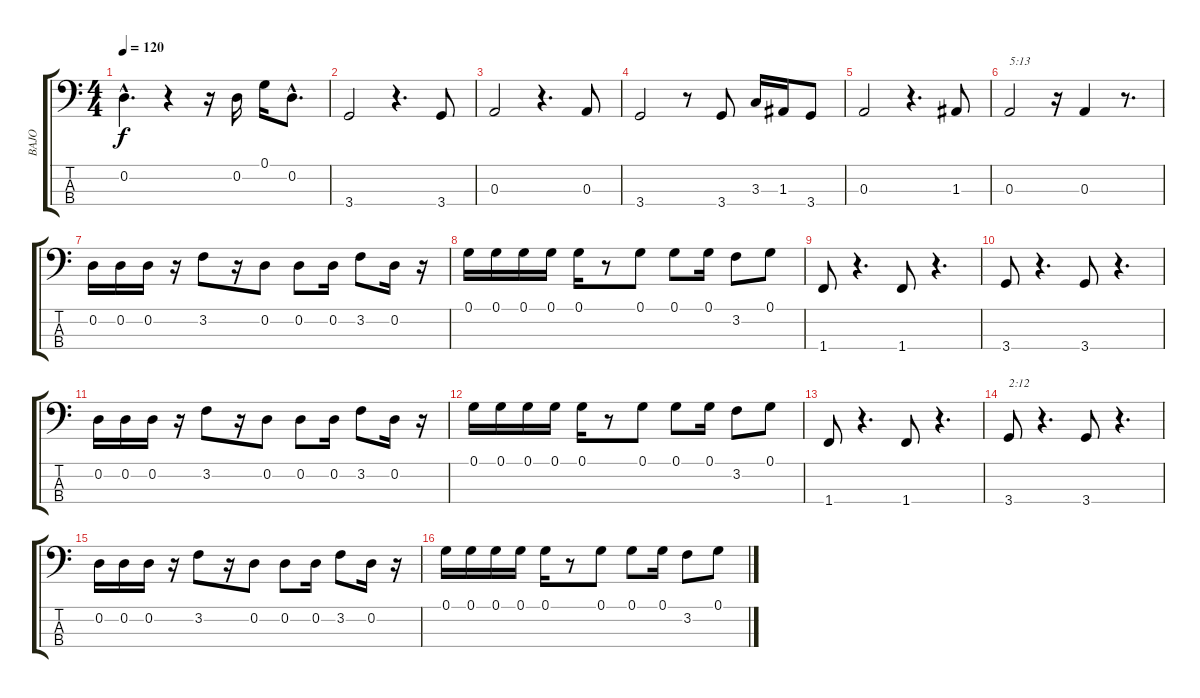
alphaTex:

\track ("BAJO" "BAJO") {instrument synthbass1}
\staff {score tabs}
\tuning (G2 D2 A1 E1) {hide}
\ts (4 4)
\tempo 120
\clef f4
\ks c
0.2{hac}.4{d dy f} r.4 r.16 0.2.16 0.1.16 0.2{hac}.8{d} |
3.4.2 r.4{d} 3.4.8 |
0.3.2 r.4{d} 0.3.8 |
3.4.2 r.8 3.4.8 3.3.16 1.3.16 3.4.8 |
0.3.2 r.4{d} 1.3.8 |
0.3.2{txt "5:13"} r.16 0.3.4 r.8{d} |
0.2.16 0.2.16 0.2.16 r.16 3.2.8 r.16 0.2.8 0.2.8 0.2.16 3.2.8 0.2.16 r.16 |
0.1.16 0.1.16 0.1.16 0.1.16 0.1.16 r.8 0.1.8 0.1.8 0.1.16 3.2.8 0.1.8 |
1.4.8 r.4{d} 1.4.8 r.4{d} |
3.4.8 r.4{d} 3.4.8 r.4{d} |
0.2.16 0.2.16 0.2.16 r.16 3.2.8 r.16 0.2.8 0.2.8 0.2.16 3.2.8 0.2.16 r.16 |
0.1.16 0.1.16 0.1.16 0.1.16 0.1.16 r.8 0.1.8 0.1.8 0.1.16 3.2.8 0.1.8 |
1.4.8 r.4{d} 1.4.8 r.4{d} |
3.4.8{txt "2:12"} r.4{d} 3.4.8 r.4{d} |
0.2.16 0.2.16 0.2.16 r.16 3.2.8 r.16 0.2.8 0.2.8 0.2.16 3.2.8 0.2.16 r.16 |
0.1.16 0.1.16 0.1.16 0.1.16 0.1.16 r.8 0.1.8 0.1.8 0.1.16 3.2.8 0.1.8
